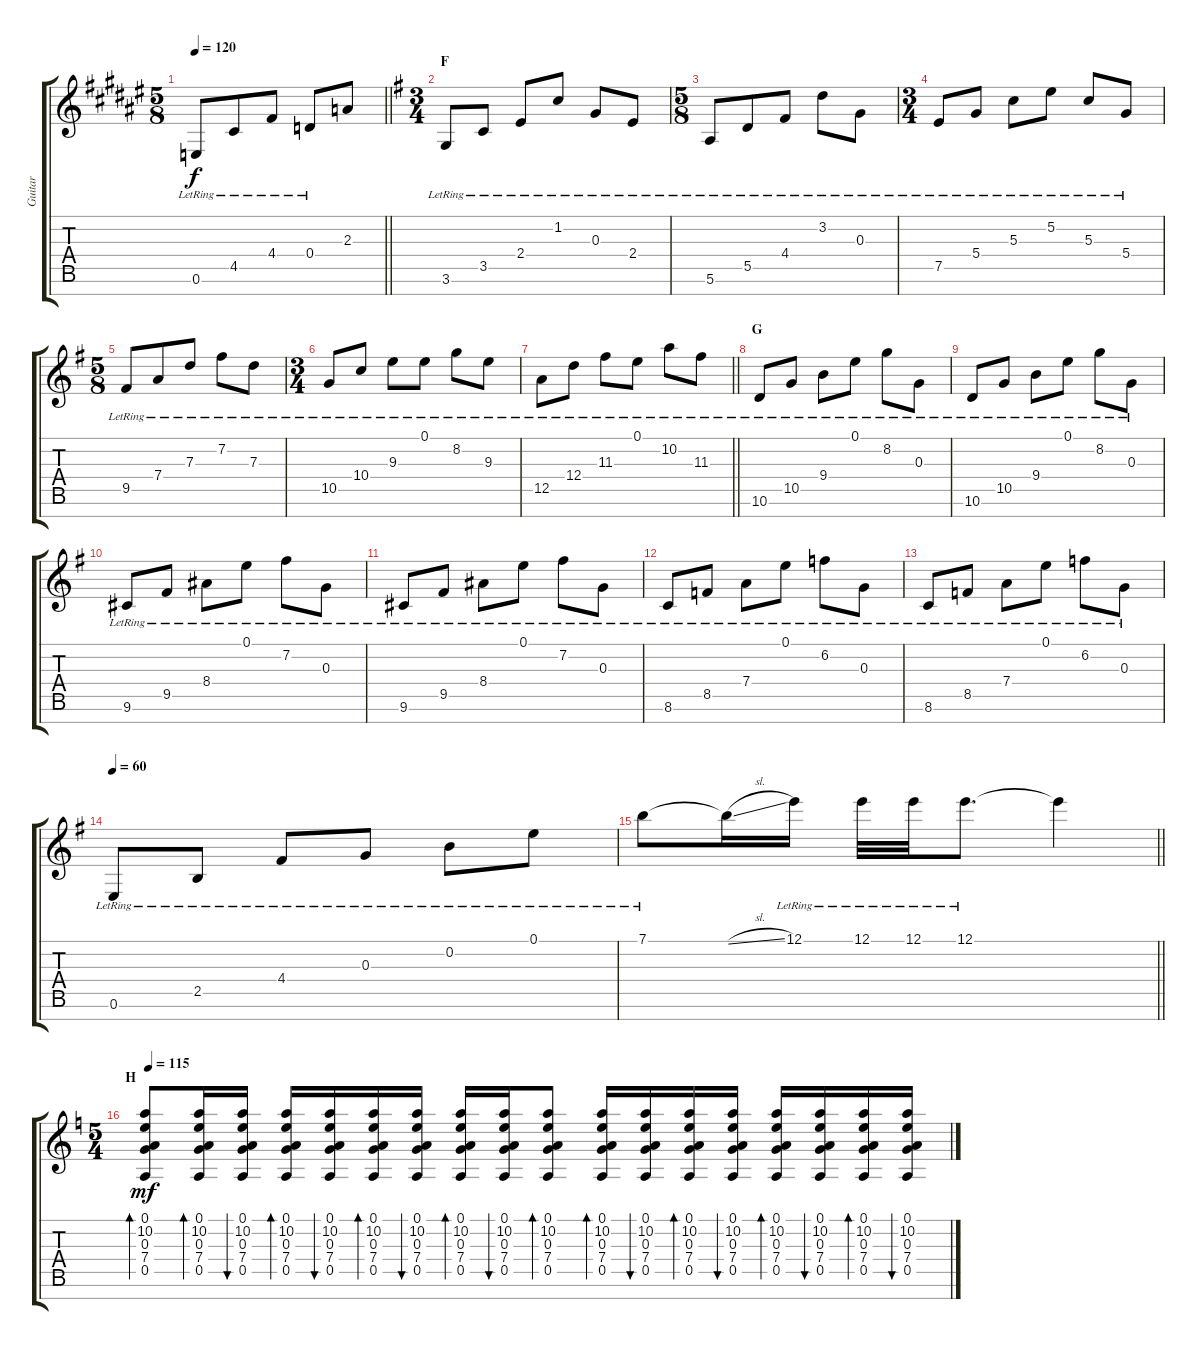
\track ("Guitar" "Guitar") {instrument acousticguitarsteel}
\staff {score tabs}
\tuning (E4 B3 G3 D3 A2 E2 B1) {hide}
\ts (5 8)
\tempo 120
\clef g2
\barLineRight lightlight
\ks d#minor
0.6{lr}.8{dy f} 4.5{lr}.8 4.4{lr}.8 0.4{lr}.8 2.3.8 |
\ts (3 4)
\section ("" "F")
\ks eminor
3.6{lr}.8 3.5{lr}.8 2.4{lr}.8 1.2{lr}.8 0.3{lr}.8 2.4{lr}.8 |
\ts (5 8)
5.6{lr}.8 5.5{lr}.8 4.4{lr}.8 3.2{lr}.8 0.3{lr}.8 |
\ts (3 4)
7.5{lr}.8 5.4{lr}.8 5.3{lr}.8 5.2{lr}.8 5.3{lr}.8 5.4{lr}.8 |
\ts (5 8)
9.5{lr}.8 7.4{lr}.8 7.3{lr}.8 7.2{lr}.8 7.3{lr}.8 |
\ts (3 4)
10.5{lr}.8 10.4{lr}.8 9.3{lr}.8 0.1{lr}.8 8.2{lr}.8 9.3{lr}.8 |
\barLineRight lightlight
12.5{lr}.8 12.4{lr}.8 11.3{lr}.8 0.1{lr}.8 10.2{lr}.8 11.3{lr}.8 |
\section ("" "G")
10.6{lr}.8 10.5{lr}.8 9.4{lr}.8 0.1{lr}.8 8.2{lr}.8 0.3{lr}.8 |
10.6{lr}.8 10.5{lr}.8 9.4{lr}.8 0.1{lr}.8 8.2{lr}.8 0.3{lr}.8 |
9.6{lr}.8 9.5{lr}.8 8.4{lr}.8 0.1{lr}.8 7.2{lr}.8 0.3{lr}.8 |
9.6{lr}.8 9.5{lr}.8 8.4{lr}.8 0.1{lr}.8 7.2{lr}.8 0.3{lr}.8 |
8.6{lr}.8 8.5{lr}.8 7.4{lr}.8 0.1{lr}.8 6.2{lr}.8 0.3{lr}.8 |
8.6{lr}.8 8.5{lr}.8 7.4{lr}.8 0.1{lr}.8 6.2{lr}.8 0.3{lr}.8 |
\tempo 60
0.6{lr}.8 2.5{lr}.8 4.4{lr}.8 0.3{lr}.8 0.2{lr}.8 0.1{lr}.8 |
\barLineRight lightlight
7.1{lr}.8 7.1{sl t}.16 12.1{lr}.16 12.1{lr}.32 12.1{lr}.32 12.1{lr}.8{d} 12.1{t}.4 |
\ts (5 4)
\section ("" "H")
\tempo 115
\ks aminor
(0.1 10.2 0.3 7.4 0.5).8{bd 30 dy mf instrument electricguitarjazz} (0.1 10.2 0.3 7.4 0.5).16{bd 30} (0.1 10.2 0.3 7.4 0.5).16{bu 30} (0.1 10.2 0.3 7.4 0.5).16{bd 30} (0.1 10.2 0.3 7.4 0.5).16{bu 30} (0.1 10.2 0.3 7.4 0.5).16{bd 30} (0.1 10.2 0.3 7.4 0.5).16{bu 30} (0.1 10.2 0.3 7.4 0.5).16{bd 30} (0.1 10.2 0.3 7.4 0.5).16{bu 30} (0.1 10.2 0.3 7.4 0.5).8{bd 30} (0.1 10.2 0.3 7.4 0.5).16{bd 30} (0.1 10.2 0.3 7.4 0.5).16{bu 30} (0.1 10.2 0.3 7.4 0.5).16{bd 30} (0.1 10.2 0.3 7.4 0.5).16{bu 30} (0.1 10.2 0.3 7.4 0.5).16{bd 30} (0.1 10.2 0.3 7.4 0.5).16{bu 30} (0.1 10.2 0.3 7.4 0.5).16{bd 30} (0.1 10.2{ss} 0.3 7.4{ss} 0.5).16{bu 30}
